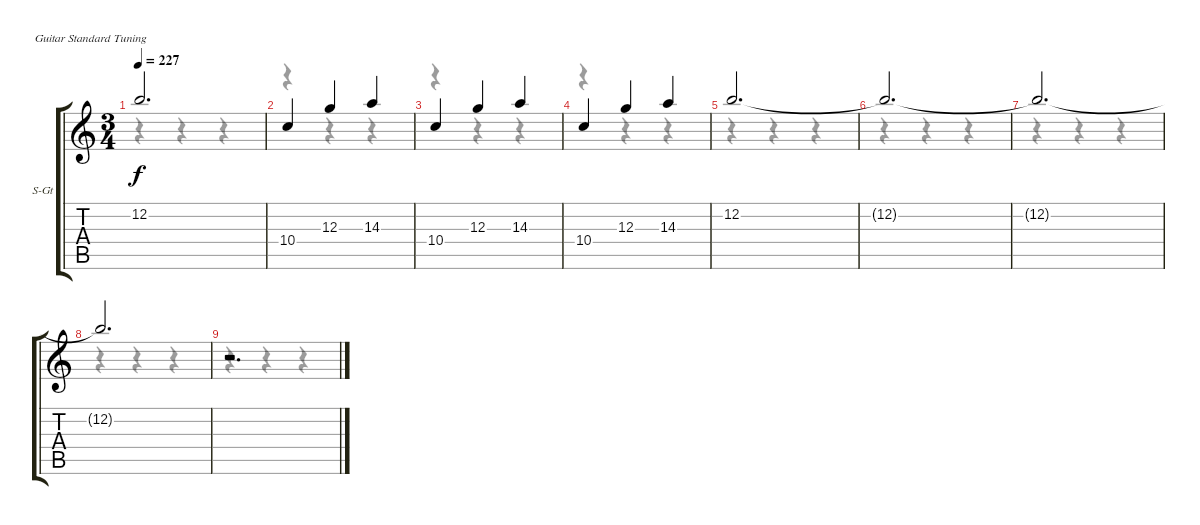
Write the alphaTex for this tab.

\bracketExtendMode groupsimilarinstruments
\firstSystemTrackNameOrientation horizontal
\otherSystemsTrackNameOrientation horizontal
\track ("Track 1" "S-Gt") {instrument accordion}
\staff {score tabs}
\tuning (E4 B3 G3 D3 A2 E2)
\displaytranspose 12
\voice
\ts (3 4)
\tempo 227
\clef g2
\ks c
12.2.2{d dy f} |
10.4.4 12.3.4 14.3.4 |
10.4.4 12.3.4 14.3.4 |
10.4.4 12.3.4 14.3.4 |
12.2.2{d} |
12.2{t}.2{d} |
12.2{t}.2{d} |
12.2{t}.2{d} |
r.2{d}
\voice
\clef g2
\ottava regular
\simile none
\ks c
r.4{dy mf} r.4 r.4 |
r.4 r.4 r.4 |
r.4 r.4 r.4 |
r.4 r.4 r.4 |
r.4 r.4 r.4 |
r.4 r.4 r.4 |
r.4 r.4 r.4 |
r.4 r.4 r.4 |
r.4 r.4 r.4
